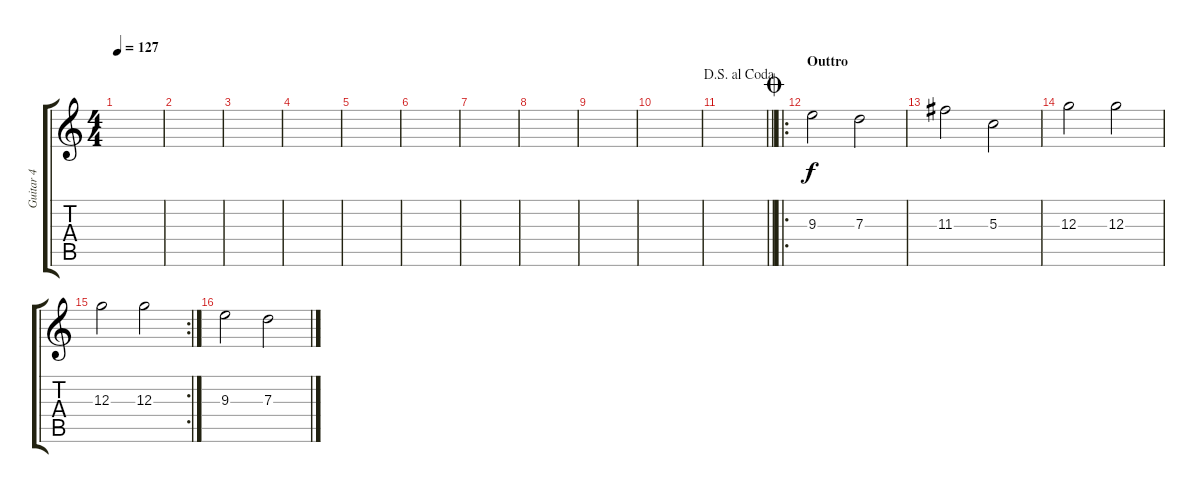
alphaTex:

\track ("Guitar 4" "Guitar 4") {instrument electricguitarclean}
\staff {score tabs}
\tuning (E4 B3 G3 D3 A2 E2) {hide}
\ts (4 4)
\tempo 127
\clef g2
\ks c
|
|
|
|
|
|
|
|
|
|
\jump dalsegnoalcoda
\barLineRight lightlight
|
\ro
\section ("" "Outtro")
\jump coda
9.3.2 7.3.2 |
11.3.2 5.3.2 |
12.3.2 12.3.2 |
\rc 2
12.3.2 12.3.2 |
9.3.2 7.3.2
